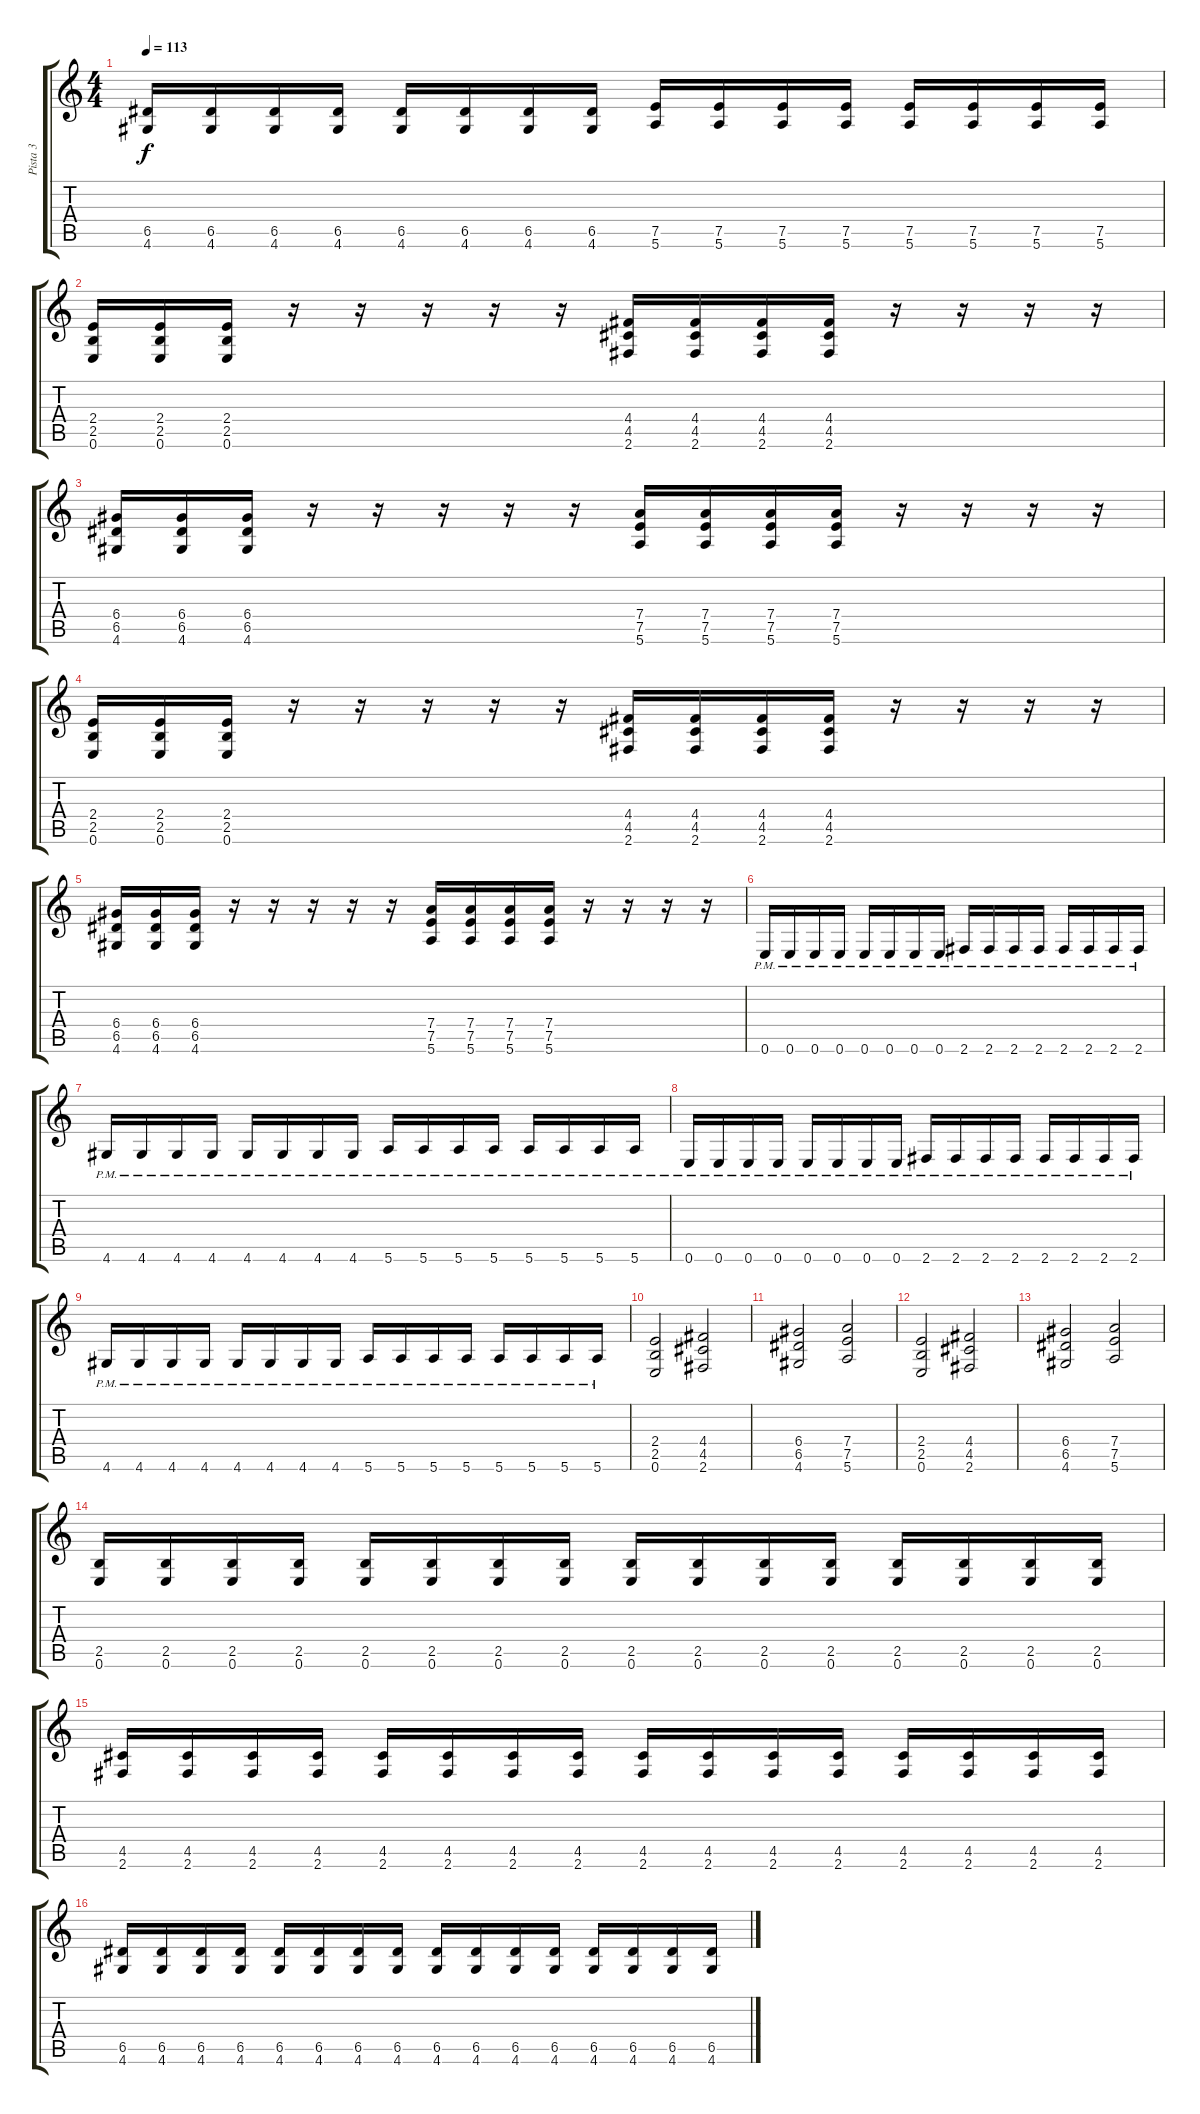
\track ("Pista 3" "Pista 3") {instrument distortionguitar}
\staff {score tabs}
\tuning (E4 B3 G3 D3 A2 E2) {hide}
\ts (4 4)
\tempo 113
\clef g2
\ks c
(6.5 4.6).16{dy f} (6.5 4.6).16 (6.5 4.6).16 (6.5 4.6).16 (6.5 4.6).16 (6.5 4.6).16 (6.5 4.6).16 (6.5 4.6).16 (7.5 5.6).16 (7.5 5.6).16 (7.5 5.6).16 (7.5 5.6).16 (7.5 5.6).16 (7.5 5.6).16 (7.5 5.6).16 (7.5 5.6).16 |
(2.4 2.5 0.6).16 (2.4 2.5 0.6).16 (2.4 2.5 0.6).16 r.16 r.16 r.16 r.16 r.16 (4.4 4.5 2.6).16 (4.4 4.5 2.6).16 (4.4 4.5 2.6).16 (4.4 4.5 2.6).16 r.16 r.16 r.16 r.16 |
(6.4 6.5 4.6).16 (6.4 6.5 4.6).16 (6.4 6.5 4.6).16 r.16 r.16 r.16 r.16 r.16 (7.4 7.5 5.6).16 (7.4 7.5 5.6).16 (7.4 7.5 5.6).16 (7.4 7.5 5.6).16 r.16 r.16 r.16 r.16 |
(2.4 2.5 0.6).16 (2.4 2.5 0.6).16 (2.4 2.5 0.6).16 r.16 r.16 r.16 r.16 r.16 (4.4 4.5 2.6).16 (4.4 4.5 2.6).16 (4.4 4.5 2.6).16 (4.4 4.5 2.6).16 r.16 r.16 r.16 r.16 |
(6.4 6.5 4.6).16 (6.4 6.5 4.6).16 (6.4 6.5 4.6).16 r.16 r.16 r.16 r.16 r.16 (7.4 7.5 5.6).16 (7.4 7.5 5.6).16 (7.4 7.5 5.6).16 (7.4 7.5 5.6).16 r.16 r.16 r.16 r.16 |
0.6{pm}.16 0.6{pm}.16 0.6{pm}.16 0.6{pm}.16 0.6{pm}.16 0.6{pm}.16 0.6{pm}.16 0.6{pm}.16 2.6{pm}.16 2.6{pm}.16 2.6{pm}.16 2.6{pm}.16 2.6{pm}.16 2.6{pm}.16 2.6{pm}.16 2.6{pm}.16 |
4.6{pm}.16 4.6{pm}.16 4.6{pm}.16 4.6{pm}.16 4.6{pm}.16 4.6{pm}.16 4.6{pm}.16 4.6{pm}.16 5.6{pm}.16 5.6{pm}.16 5.6{pm}.16 5.6{pm}.16 5.6{pm}.16 5.6{pm}.16 5.6{pm}.16 5.6{pm}.16 |
0.6{pm}.16 0.6{pm}.16 0.6{pm}.16 0.6{pm}.16 0.6{pm}.16 0.6{pm}.16 0.6{pm}.16 0.6{pm}.16 2.6{pm}.16 2.6{pm}.16 2.6{pm}.16 2.6{pm}.16 2.6{pm}.16 2.6{pm}.16 2.6{pm}.16 2.6{pm}.16 |
4.6{pm}.16 4.6{pm}.16 4.6{pm}.16 4.6{pm}.16 4.6{pm}.16 4.6{pm}.16 4.6{pm}.16 4.6{pm}.16 5.6{pm}.16 5.6{pm}.16 5.6{pm}.16 5.6{pm}.16 5.6{pm}.16 5.6{pm}.16 5.6{pm}.16 5.6{pm}.16 |
(2.4 2.5 0.6).2 (4.4 4.5 2.6).2 |
(6.4 6.5 4.6).2 (7.4 7.5 5.6).2 |
(2.4 2.5 0.6).2 (4.4 4.5 2.6).2 |
(6.4 6.5 4.6).2 (7.4 7.5 5.6).2 |
(2.5 0.6).16 (2.5 0.6).16 (2.5 0.6).16 (2.5 0.6).16 (2.5 0.6).16 (2.5 0.6).16 (2.5 0.6).16 (2.5 0.6).16 (2.5 0.6).16 (2.5 0.6).16 (2.5 0.6).16 (2.5 0.6).16 (2.5 0.6).16 (2.5 0.6).16 (2.5 0.6).16 (2.5 0.6).16 |
(4.5 2.6).16 (4.5 2.6).16 (4.5 2.6).16 (4.5 2.6).16 (4.5 2.6).16 (4.5 2.6).16 (4.5 2.6).16 (4.5 2.6).16 (4.5 2.6).16 (4.5 2.6).16 (4.5 2.6).16 (4.5 2.6).16 (4.5 2.6).16 (4.5 2.6).16 (4.5 2.6).16 (4.5 2.6).16 |
(6.5 4.6).16 (6.5 4.6).16 (6.5 4.6).16 (6.5 4.6).16 (6.5 4.6).16 (6.5 4.6).16 (6.5 4.6).16 (6.5 4.6).16 (6.5 4.6).16 (6.5 4.6).16 (6.5 4.6).16 (6.5 4.6).16 (6.5 4.6).16 (6.5 4.6).16 (6.5 4.6).16 (6.5 4.6).16
